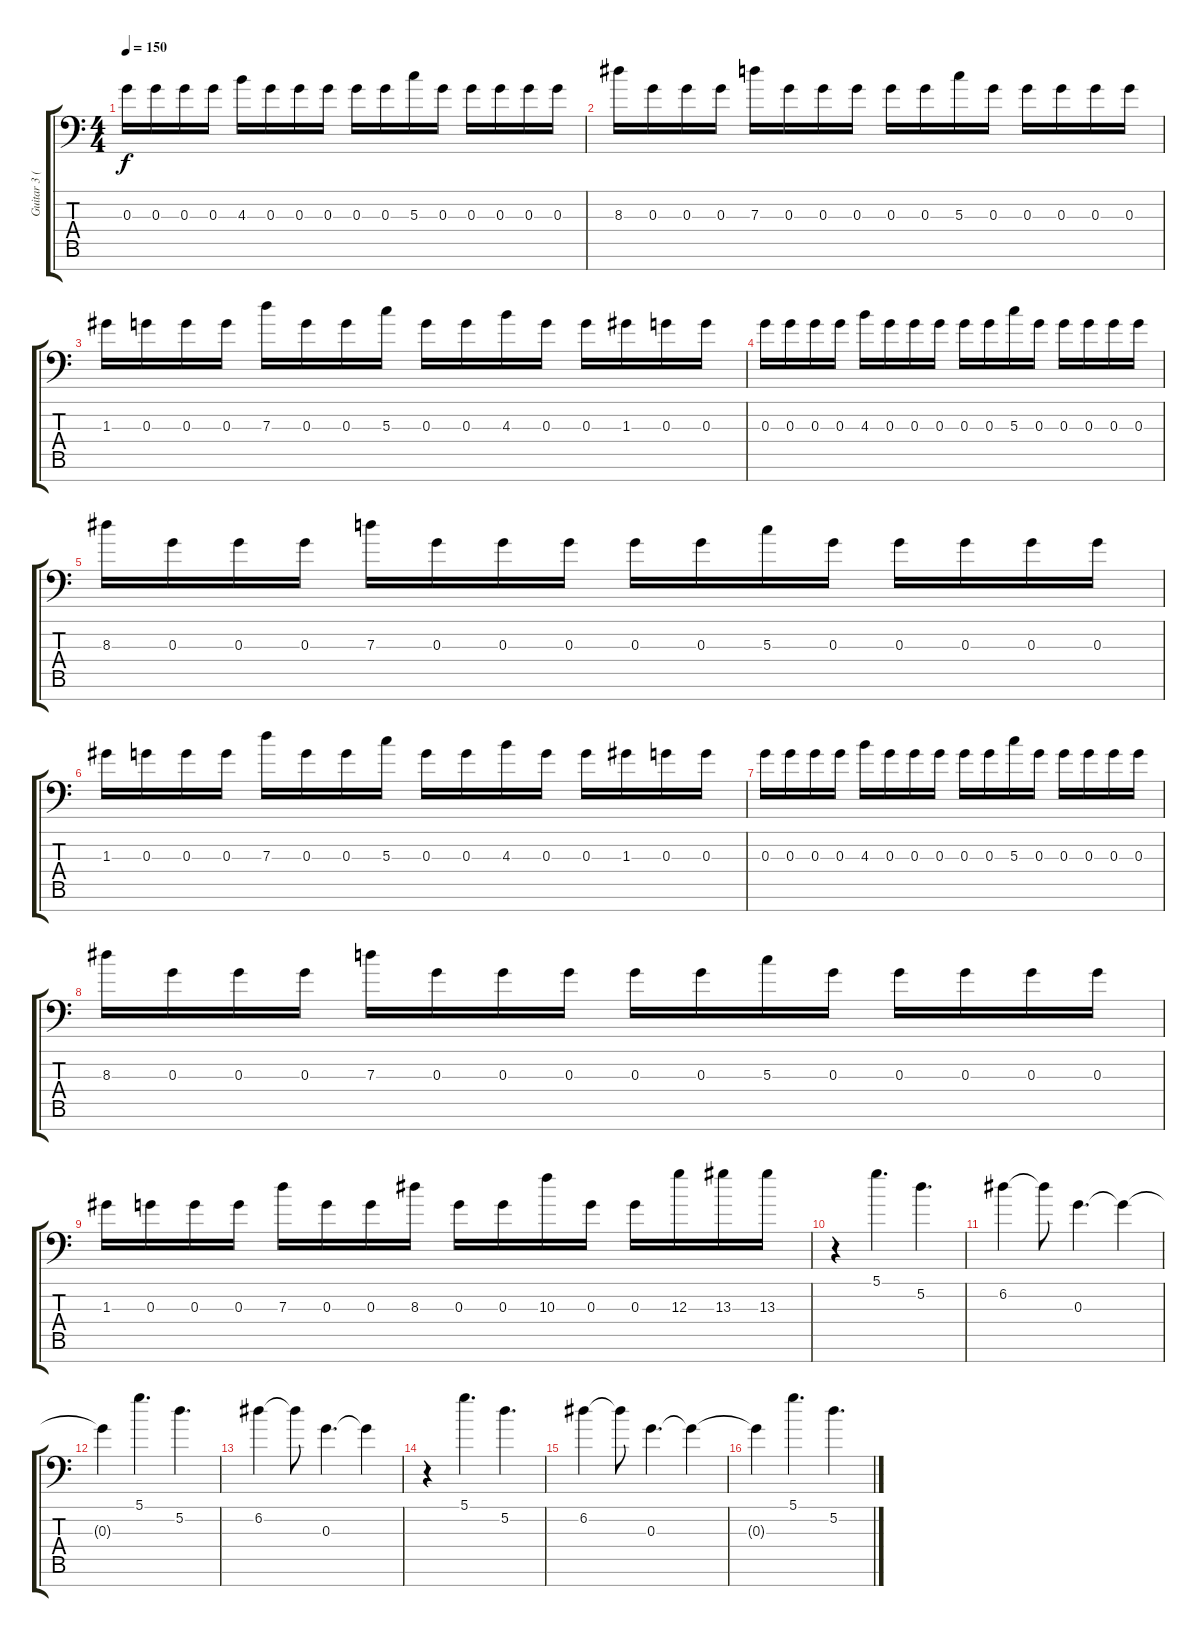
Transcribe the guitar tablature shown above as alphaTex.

\track ("Guitar 3 (Delay)" "Guitar 3 (") {instrument distortionguitar}
\staff {score tabs}
\tuning (D4 A3 G3 C3 G2 D2 G1) {hide}
\ts (4 4)
\tempo 150
\clef f4
\ks c
0.3.16{dy f} 0.3.16 0.3.16 0.3.16 4.3.16 0.3.16 0.3.16 0.3.16 0.3.16 0.3.16 5.3.16 0.3.16 0.3.16 0.3.16 0.3.16 0.3.16 |
8.3.16 0.3.16 0.3.16 0.3.16 7.3.16 0.3.16 0.3.16 0.3.16 0.3.16 0.3.16 5.3.16 0.3.16 0.3.16 0.3.16 0.3.16 0.3.16 |
1.3.16 0.3.16 0.3.16 0.3.16 7.3.16 0.3.16 0.3.16 5.3.16 0.3.16 0.3.16 4.3.16 0.3.16 0.3.16 1.3.16 0.3.16 0.3.16 |
0.3.16 0.3.16 0.3.16 0.3.16 4.3.16 0.3.16 0.3.16 0.3.16 0.3.16 0.3.16 5.3.16 0.3.16 0.3.16 0.3.16 0.3.16 0.3.16 |
8.3.16 0.3.16 0.3.16 0.3.16 7.3.16 0.3.16 0.3.16 0.3.16 0.3.16 0.3.16 5.3.16 0.3.16 0.3.16 0.3.16 0.3.16 0.3.16 |
1.3.16 0.3.16 0.3.16 0.3.16 7.3.16 0.3.16 0.3.16 5.3.16 0.3.16 0.3.16 4.3.16 0.3.16 0.3.16 1.3.16 0.3.16 0.3.16 |
0.3.16 0.3.16 0.3.16 0.3.16 4.3.16 0.3.16 0.3.16 0.3.16 0.3.16 0.3.16 5.3.16 0.3.16 0.3.16 0.3.16 0.3.16 0.3.16 |
8.3.16 0.3.16 0.3.16 0.3.16 7.3.16 0.3.16 0.3.16 0.3.16 0.3.16 0.3.16 5.3.16 0.3.16 0.3.16 0.3.16 0.3.16 0.3.16 |
1.3.16 0.3.16 0.3.16 0.3.16 7.3.16 0.3.16 0.3.16 8.3.16 0.3.16 0.3.16 10.3.16 0.3.16 0.3.16 12.3.16 13.3.16 13.3.16 |
r.4 5.1.4{d} 5.2.4{d} |
6.2.4 6.2{t}.8 0.3.4{d} 0.3{t}.4 |
0.3{t}.4 5.1.4{d} 5.2.4{d} |
6.2.4 6.2{t}.8 0.3.4{d} 0.3{t}.4 |
r.4 5.1.4{d} 5.2.4{d} |
6.2.4 6.2{t}.8 0.3.4{d} 0.3{t}.4 |
0.3{t}.4 5.1.4{d} 5.2.4{d}
